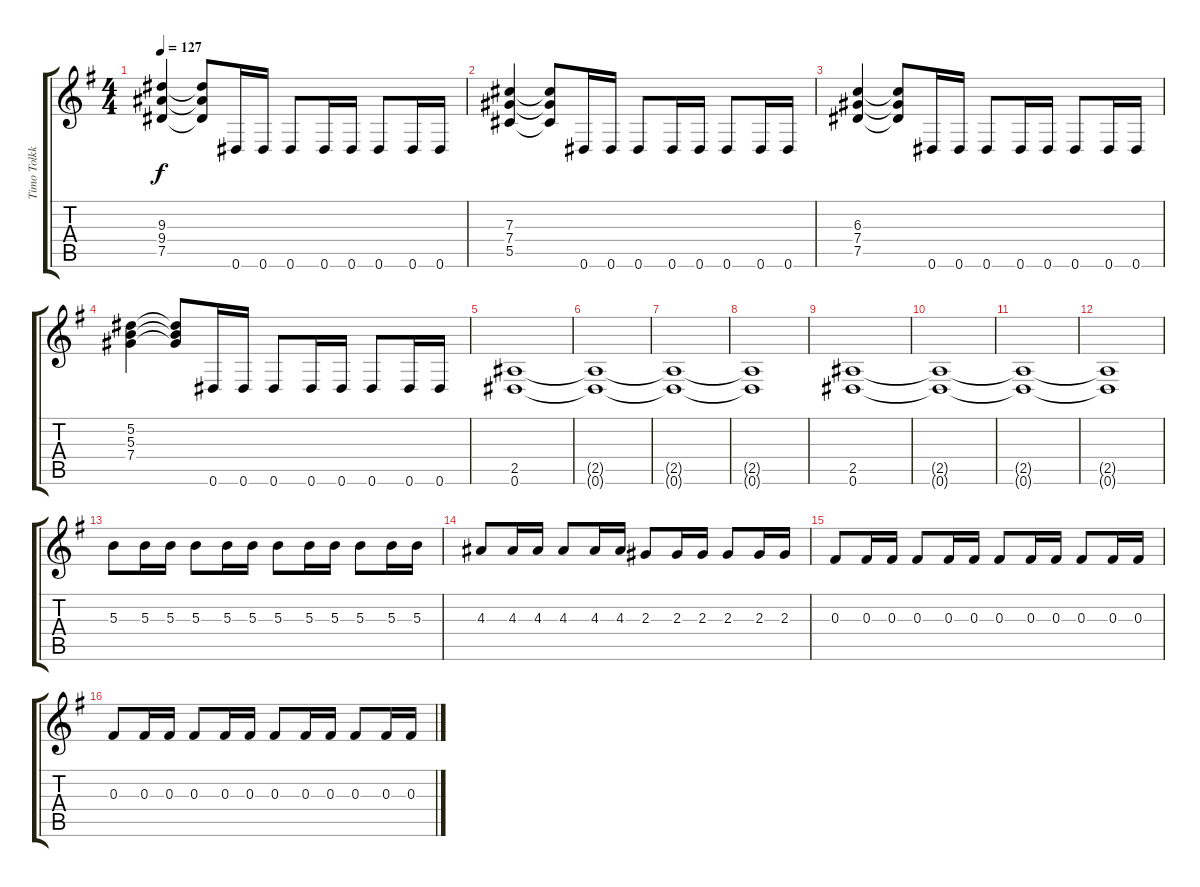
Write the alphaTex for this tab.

\track ("Timo Tolkki II" "Timo Tolkk") {instrument distortionguitar}
\staff {score tabs}
\tuning (Eb4 Bb3 Gb3 Db3 Ab2 Eb2) {hide}
\ts (4 4)
\tempo 127
\clef g2
\ks g
(9.3 9.4 7.5).4{dy f} (9.3{t} 9.4{t} 7.5{t}).8 0.6.16 0.6.16 0.6.8 0.6.16 0.6.16 0.6.8 0.6.16 0.6.16 |
(7.3 7.4 5.5).4 (7.3{t} 7.4{t} 5.5{t}).8 0.6.16 0.6.16 0.6.8 0.6.16 0.6.16 0.6.8 0.6.16 0.6.16 |
(6.3 7.4 7.5).4 (6.3{t} 7.4{t} 7.5{t}).8 0.6.16 0.6.16 0.6.8 0.6.16 0.6.16 0.6.8 0.6.16 0.6.16 |
(5.2 5.3 7.4).4 (5.2{t} 5.3{t} 7.4{t}).8 0.6.16 0.6.16 0.6.8 0.6.16 0.6.16 0.6.8 0.6.16 0.6.16 |
(2.5 0.6).1{volume 13} |
(2.5{t} 0.6{t}).1 |
(2.5{t} 0.6{t}).1 |
(2.5{t} 0.6{t}).1 |
(2.5 0.6).1{volume 13} |
(2.5{t} 0.6{t}).1 |
(2.5{t} 0.6{t}).1 |
(2.5{t} 0.6{t}).1 |
5.3.8{volume 10} 5.3.16 5.3.16 5.3.8 5.3.16 5.3.16 5.3.8 5.3.16 5.3.16 5.3.8 5.3.16 5.3.16 |
4.3.8 4.3.16 4.3.16 4.3.8 4.3.16 4.3.16 2.3.8 2.3.16 2.3.16 2.3.8 2.3.16 2.3.16 |
0.3.8 0.3.16 0.3.16 0.3.8 0.3.16 0.3.16 0.3.8 0.3.16 0.3.16 0.3.8 0.3.16 0.3.16 |
0.3.8 0.3.16 0.3.16 0.3.8 0.3.16 0.3.16 0.3.8 0.3.16 0.3.16 0.3.8 0.3.16 0.3.16
